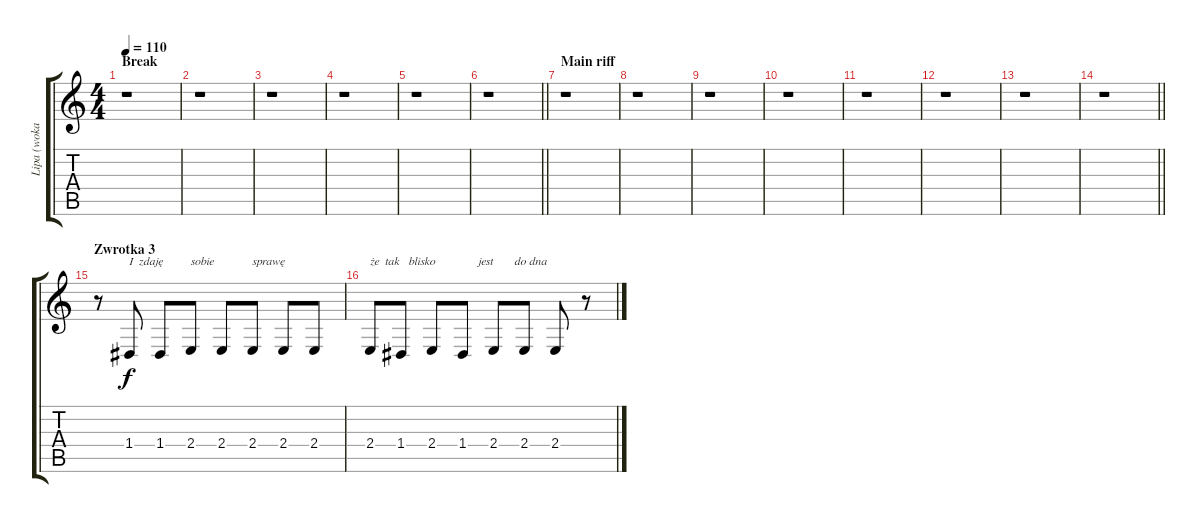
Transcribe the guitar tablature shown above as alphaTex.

\track ("Lipa (wokal)" "Lipa (woka") {instrument trombone}
\staff {score tabs}
\tuning (E4 B3 G3 D3 A2 E2) {hide}
\ts (4 4)
\section ("" "Break")
\tempo 110
\clef g2
\ks c
r.1{dy f} |
r.1 |
r.1 |
r.1 |
r.1 |
\barLineRight lightlight
r.1 |
\section ("" "Main riff")
r.1 |
r.1 |
r.1 |
r.1 |
r.1 |
r.1 |
r.1 |
\barLineRight lightlight
r.1 |
\section ("" "Zwrotka 3")
r.8 1.4.8{txt "I  zdaję"} 1.4.8 2.4.8{txt "sobie"} 2.4.8 2.4.8{txt "sprawę"} 2.4.8 2.4.8 |
2.4.8{txt "że  tak   blisko"} 1.4.8 2.4.8 1.4.8{txt "     jest"} 2.4.8{txt "       do dna"} 2.4.8 2.4.8 r.8
